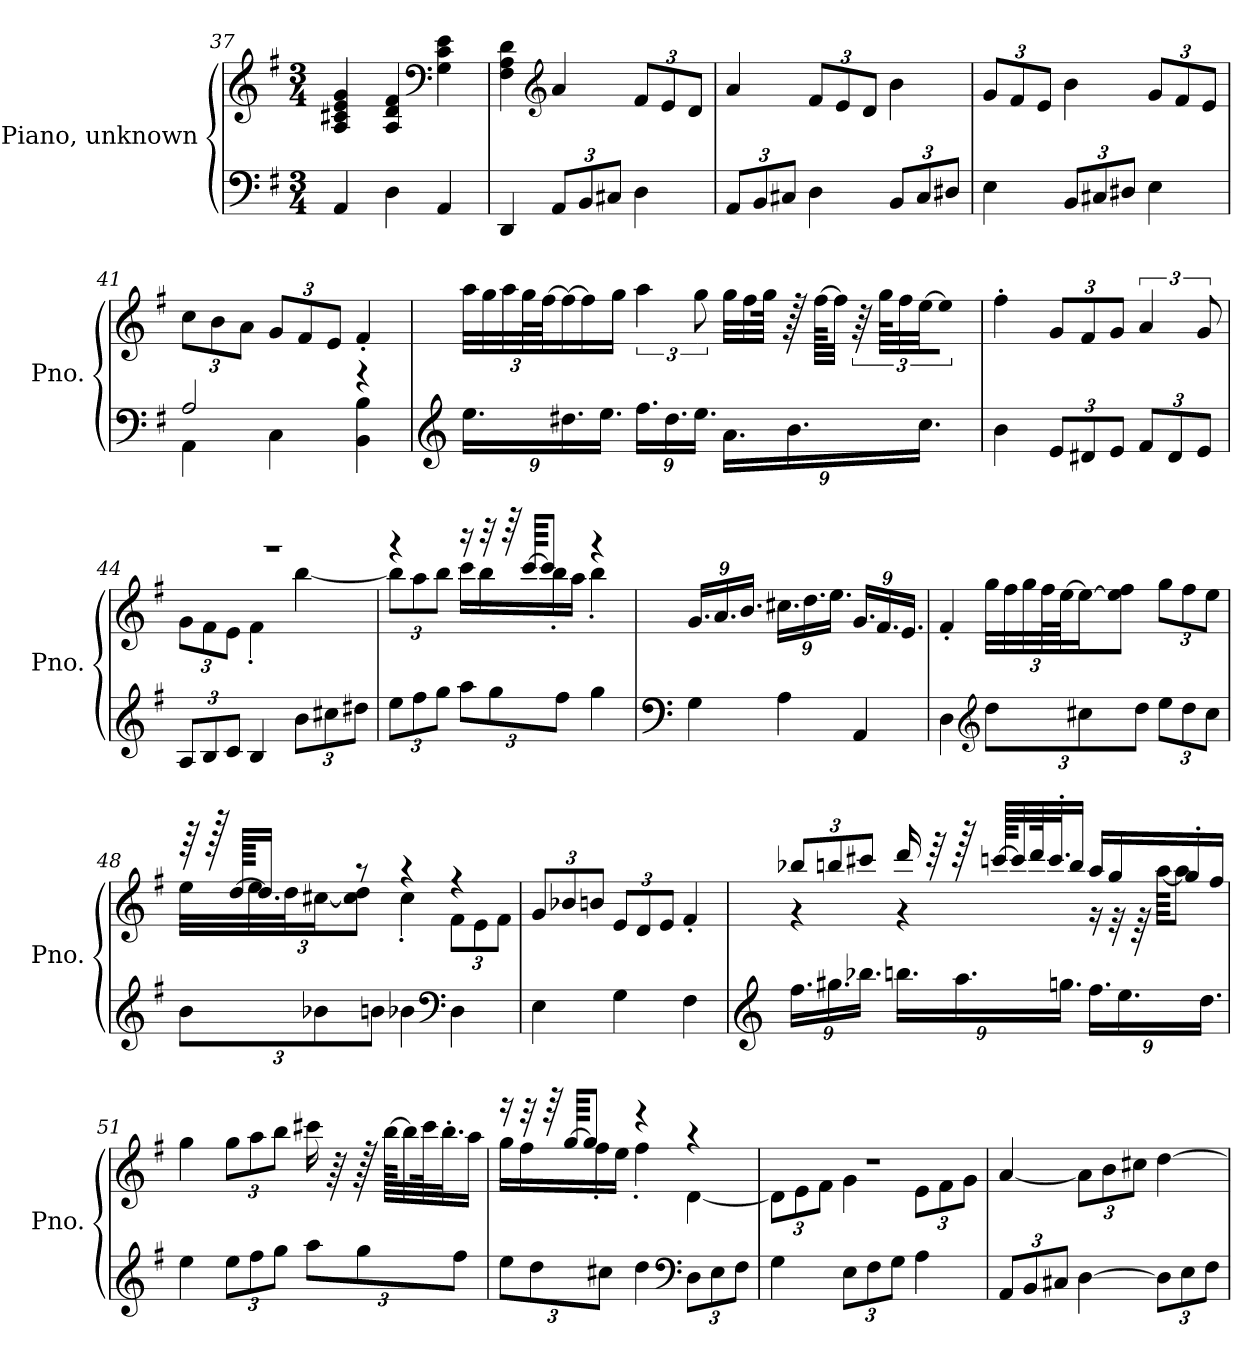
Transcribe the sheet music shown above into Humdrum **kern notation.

**kern	**kern
*part1	*part1
*staff2	*staff1
*I"Piano, unknown	*
*I'Pno.	*
*clefF4	*clefG2
*k[f#]	*k[f#]
*M3/4	*M3/4
=37	=37
4AA/	4A/ 4c#X/ 4e/ 4g/
4D\	4A/ 4d/ 4f#/
*	*clefF4
4AA/	4G\ 4c#\ 4e\
!!LO:LB:g=z
=38	=38
4DD/	4F#\ 4A\ 4d\
*	*clefG2
*Xbrackettup	*
12AA/L	4a/
12BB/	.
12C#X/J	.
*	*Xbrackettup
4D\	12f#/L
.	12e/
.	12d/J
=39	=39
12AA/L	4a/
12BB/	.
12C#X/J	.
4D\	12f#/L
.	12e/
.	12d/J
12BB/L	4b\
12C#/	.
12D#X/J	.
=40	=40
4E\	12g/L
.	12f#/
.	12e/J
12BB/L	4b\
12C#X/	.
12D#X/J	.
4E\	12g/L
.	12f#/
.	12e/J
=41	=41
*^	*
2A/	4AA\	12cc\L
.	.	12b\
.	.	12a\J
.	4C\	12g/L
.	.	12f#/
.	.	12e/J
4r	4BB\ 4B\	4f#'/
*v	*v	*
!!LO:LB:g=z
=42	=42
*clefG2	*
18.ee\LL	48aa\LLL
.	48gg\
.	48aa\
.	96gg\L
.	[96ff#\JJ
18.dd#X\	24ff#\_
.	16ff#\]
18.ee\JJ	.
.	16gg\JJ
*	*brackettup
18.ff#\LL	6aa\
18.dd#\	.
18.ee\JJ	12gg\
18.a\LL	32gg\LLL
.	32ff#\
.	64gg\JJJk
.	128r
18.b\	.
.	[128ff#\KKLLL
.	32ff#\JJJ]
.	96r
.	96gg\KLLL
.	48ff#\
18.cc\JJ	[48ee\J
.	16ee\JJ]
=43	=43
4b\	4ff#'\
*	*Xbrackettup
12e/L	12g/L
12d#X/	12f#/
12e/J	12g/J
*	*brackettup
12f#/L	6a/
12d#/	.
12e/J	12g/
=44	=44
*	*^
*	*	*Xbrackettup
12A/L	2.r	12g\L
12B/	.	12f#\
12c/J	.	12e\J
4B/	.	4f#'\
12b\L	.	[4bb\
12cc#X\	.	.
12dd#X\J	.	.
!!LO:LB:g=z	!!
=45	=45	=45
12ee\L	4r	12bb\L]
12ff#\	.	12aa\
12gg\J	.	12bb\J
12aa\L	16r	16ccc\LL
.	32r	16bb\
12gg\	.	.
.	64r	.
.	[64ccc/KKKL	.
.	8ccc/J]	16bb'\
12ff#\J	.	.
.	.	16aa\JJ
4gg\	4r	4bb'\
*	*v	*v
=46	=46
*clefF4	*
4G\	18.g/LL
.	18.a/
.	18.b/JJ
4A\	18.cc#X\LL
.	18.dd\
.	18.ee\JJ
4AA/	18.g/LL
.	18.f#/
.	18.e/JJ
=47	=47
4D\	4f#'/
*clefG2	*
12dd\L	48gg\LLL
.	48ff#\
.	48gg\
.	96ff#\L
.	[96ee\JJ
12cc#X\	24ee\J_
.	8ee\] 8ff#\J
12dd\J	.
12ee\L	12gg\L
12dd\	12ff#\
12cc#\J	12ee\J
!!LO:LB:g=z
=48	=48
*	*^
12b\L	64r	32ee\LLL
.	128r	.
.	[128dd/KKKLL	.
.	16.dd/JJ]	32ee\
.	.	48dd\J
12b-X\	.	[24cc#X\J
.	8r	8cc#\] 8dd\J
12bn\J	.	.
4b-X\	4r	4cc#'\
*clefF4	*	*
4D\	4r	12f#\L
.	.	12e\
.	.	12f#\J
*	*v	*v
=49	=49
4E\	12g/L
.	12b-X/
.	12bn/J
4G\	12e/L
.	12d/
.	12e/J
4F#\	4f#'/
!!LO:LB:g=z
=50	=50
*clefG2	*
*	*^
18.ff#\LL	12bb-X/L	4r
18.gg#X\	12bbn/	.
18.bb-X\JJ	12ccc#X/J	.
18.bbn\LL	16ddd/	4r
.	64r	.
.	128r	.
18.aa\	.	.
.	[128cccn/KKLLL	.
.	32ccc/]	.
.	64ddd/K	.
.	32.ccc'/J	.
18.ggn\JJ	.	.
.	16bb/JJ	.
18.ff#\LL	16aa/LL	16r
.	16gg/	32r
18.ee\	.	.
.	.	64r
.	.	[64aa\KKKL
.	16gg'/	8aa\J]
18.dd\JJ	.	.
.	16ff#/JJ	.
*	*v	*v
=51	=51
4ee\	4gg\
12ee\L	12gg\L
12ff#\	12aa\
12gg\J	12bb\J
12aa\L	16ccc#X\
.	64r
.	128r
12gg\	.
.	[128bb\KKLLL
.	32bb\]
.	64ccc#\K
.	32.bb'\J
12ff#\J	.
.	16aa\JJ
!!LO:PB:g=z
=52	=52
*	*^
12ee\L	16r	16gg\LL
.	32r	16ff#\
12dd\	.	.
.	64r	.
.	[64gg/KKKL	.
.	8gg/J]	16ff#'\
12cc#X\J	.	.
.	.	16ee\JJ
4dd\	4r	4ff#'\
*clefF4	*	*
12D\L	4r	[4d\
12E\	.	.
12F#\J	.	.
=53	=53	=53
4G\	2.r	12d\L]
.	.	12e\
.	.	12f#\J
12E\L	.	4g\
12F#\	.	.
12G\J	.	.
4A\	.	12e\L
.	.	12f#\
.	.	12g\J
*	*v	*v
=54	=54
12AA/L	[4a/
12BB/	.
12C#X/J	.
[4D\	12a\L]
.	12b\
.	12cc#X\J
12D\L]	[4dd\
12E\	.
12F#\J	.
=	=
*-	*-
